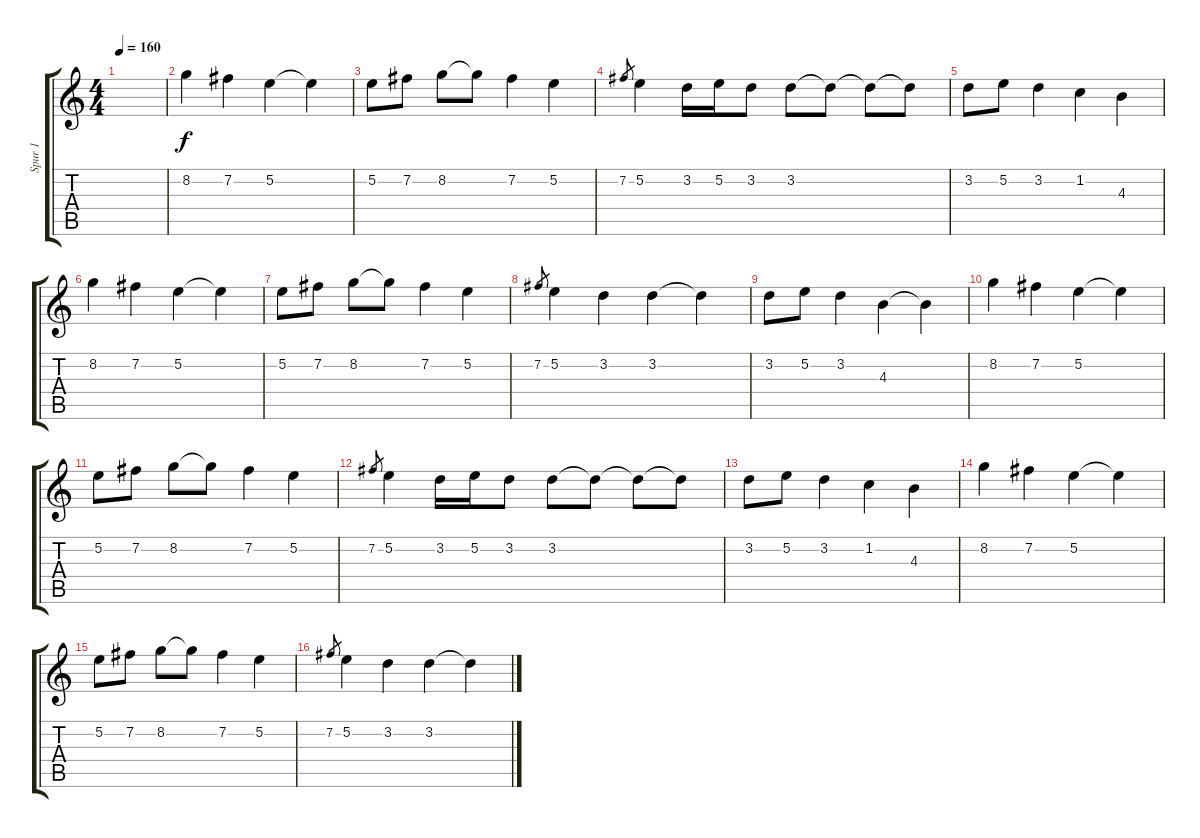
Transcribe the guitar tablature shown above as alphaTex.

\track ("Spur 1" "Spur 1") {instrument electricguitarclean}
\staff {score tabs}
\tuning (E4 B3 G3 D3 A2 E2) {hide}
\ts (4 4)
\tempo 160
\clef g2
\ks c
|
8.2.4{instrument electricguitarmuted} 7.2.4 5.2.4 5.2{t}.4 |
5.2.8 7.2.8 8.2.8 8.2{t}.8 7.2.4 5.2.4 |
7.2.8{gr} 5.2.4 3.2.16 5.2.16 3.2.8 3.2.8 3.2{t}.8 3.2{t}.8 3.2{t}.8 |
3.2.8 5.2.8 3.2.4 1.2.4 4.3.4 |
8.2.4{instrument electricguitarmuted} 7.2.4 5.2.4 5.2{t}.4 |
5.2.8 7.2.8 8.2.8 8.2{t}.8 7.2.4 5.2.4 |
7.2.8{gr} 5.2.4 3.2.4 3.2.4 3.2{t}.4 |
3.2.8 5.2.8 3.2.4 4.3.4 4.3{t}.4 |
8.2.4{instrument electricguitarmuted} 7.2.4 5.2.4 5.2{t}.4 |
5.2.8 7.2.8 8.2.8 8.2{t}.8 7.2.4 5.2.4 |
7.2.8{gr} 5.2.4 3.2.16 5.2.16 3.2.8 3.2.8 3.2{t}.8 3.2{t}.8 3.2{t}.8 |
3.2.8 5.2.8 3.2.4 1.2.4 4.3.4 |
8.2.4{instrument electricguitarmuted} 7.2.4 5.2.4 5.2{t}.4 |
5.2.8 7.2.8 8.2.8 8.2{t}.8 7.2.4 5.2.4 |
7.2.8{gr} 5.2.4 3.2.4 3.2.4 3.2{t}.4
